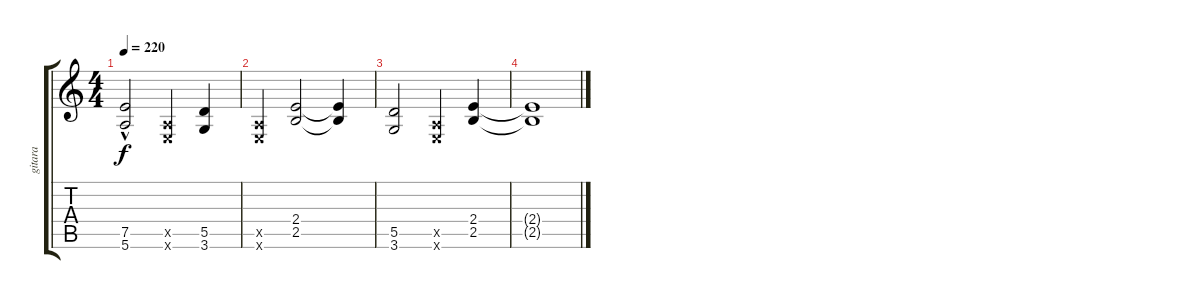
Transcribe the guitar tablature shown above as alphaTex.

\track ("gitara" "gitara") {instrument overdrivenguitar}
\staff {score tabs}
\tuning (E4 B3 G3 D3 A2 E2) {hide}
\ts (4 4)
\tempo 220
\clef g2
\ks c
(7.5{hac} 5.6).2{dy f} (0.5{x} 0.6{x}).4 (5.5 3.6).4 |
(0.5{x} 0.6{x}).4 (2.4 2.5).2 (2.4{t} 2.5{t}).4 |
(5.5 3.6).2 (0.5{x} 0.6{x}).4 (2.4 2.5).4 |
(2.4{t} 2.5{t}).1
